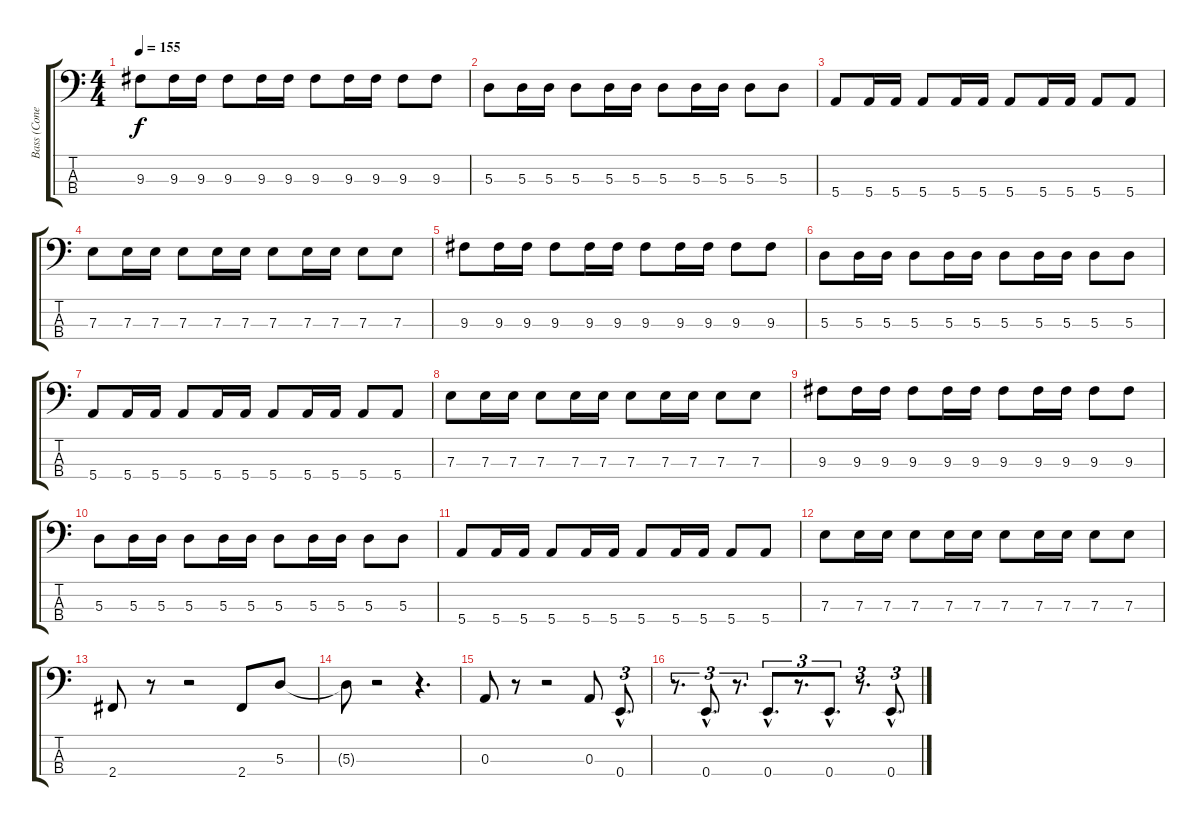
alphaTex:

\track ("Bass (Cone)" "Bass (Cone") {instrument electricbasspick}
\staff {score tabs}
\tuning (G2 D2 A1 E1) {hide}
\ts (4 4)
\tempo 155
\clef f4
\ks c
9.3.8{dy f} 9.3.16 9.3.16 9.3.8 9.3.16 9.3.16 9.3.8 9.3.16 9.3.16 9.3.8 9.3.8 |
5.3.8 5.3.16 5.3.16 5.3.8 5.3.16 5.3.16 5.3.8 5.3.16 5.3.16 5.3.8 5.3.8 |
5.4.8 5.4.16 5.4.16 5.4.8 5.4.16 5.4.16 5.4.8 5.4.16 5.4.16 5.4.8 5.4.8 |
7.3.8 7.3.16 7.3.16 7.3.8 7.3.16 7.3.16 7.3.8 7.3.16 7.3.16 7.3.8 7.3.8 |
9.3.8 9.3.16 9.3.16 9.3.8 9.3.16 9.3.16 9.3.8 9.3.16 9.3.16 9.3.8 9.3.8 |
5.3.8 5.3.16 5.3.16 5.3.8 5.3.16 5.3.16 5.3.8 5.3.16 5.3.16 5.3.8 5.3.8 |
5.4.8 5.4.16 5.4.16 5.4.8 5.4.16 5.4.16 5.4.8 5.4.16 5.4.16 5.4.8 5.4.8 |
7.3.8 7.3.16 7.3.16 7.3.8 7.3.16 7.3.16 7.3.8 7.3.16 7.3.16 7.3.8 7.3.8 |
9.3.8 9.3.16 9.3.16 9.3.8 9.3.16 9.3.16 9.3.8 9.3.16 9.3.16 9.3.8 9.3.8 |
5.3.8 5.3.16 5.3.16 5.3.8 5.3.16 5.3.16 5.3.8 5.3.16 5.3.16 5.3.8 5.3.8 |
5.4.8 5.4.16 5.4.16 5.4.8 5.4.16 5.4.16 5.4.8 5.4.16 5.4.16 5.4.8 5.4.8 |
7.3.8 7.3.16 7.3.16 7.3.8 7.3.16 7.3.16 7.3.8 7.3.16 7.3.16 7.3.8 7.3.8 |
2.4.8 r.8 r.2 2.4.8 5.3.8 |
5.3{t}.8 r.2 r.4{d} |
0.3.8 r.8 r.2 0.3.8 0.4{hac}.8{d tu (3 2)} |
r.8{d tu (3 2)} 0.4{hac}.8{d tu (3 2)} r.8{d tu (3 2)} 0.4{hac}.8{d tu (3 2)} r.8{d tu (3 2)} 0.4{hac}.8{d tu (3 2)} r.8{d tu (3 2)} 0.4{hac}.8{d tu (3 2)}
